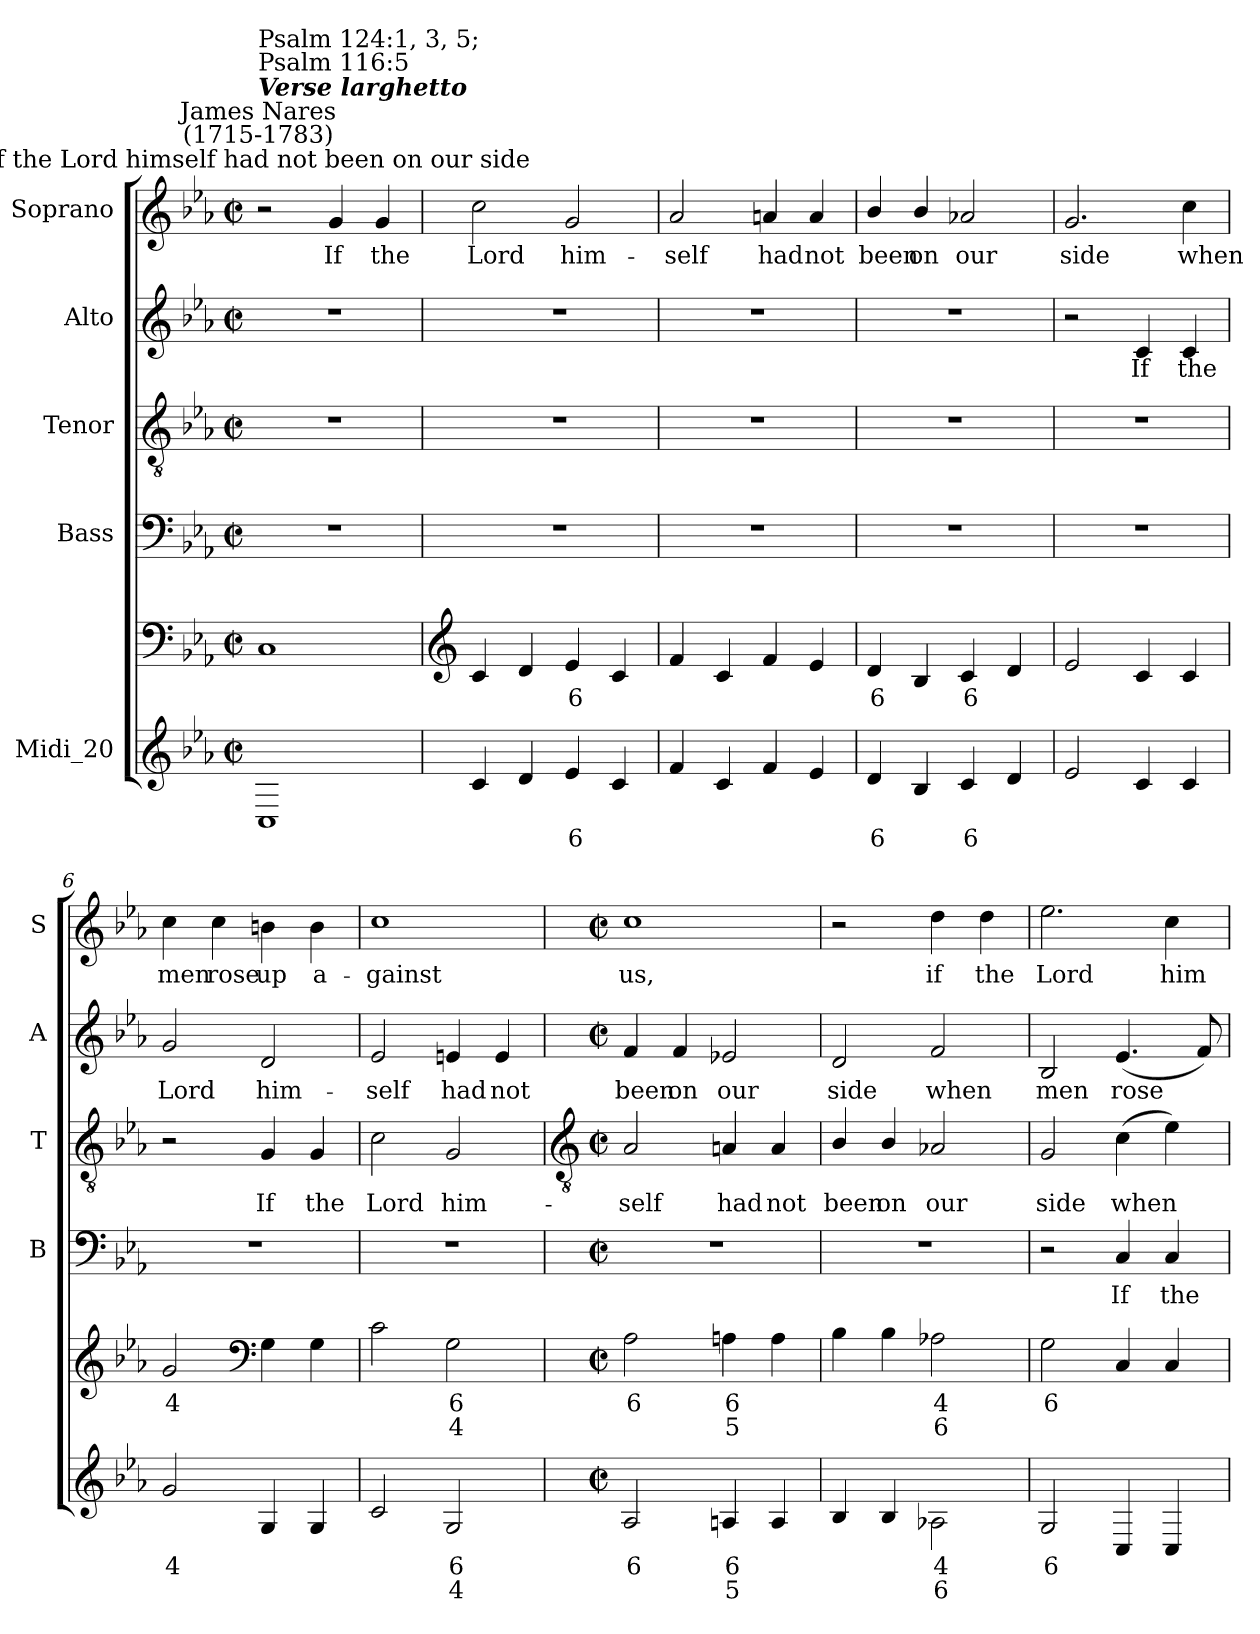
**kern	**text	**text	**kern	**text	**text	**kern	**text	**kern	**text	**kern	**text	**kern	**text
*part5	*part5	*part5	*part5	*part5	*part5	*part4	*part4	*part3	*part3	*part2	*part2	*part1	*part1
*staff6	*staff6	*staff6	*staff5	*staff5	*staff5	*staff4	*staff4	*staff3	*staff3	*staff2	*staff2	*staff1	*staff1
*I"Midi_20	*	*	*	*	*	*I"Bass	*	*I"Tenor	*	*I"Alto	*	*I"Soprano	*
*	*	*	*	*	*	*I'B	*	*I'T	*	*I'A	*	*I'S	*
*	*	*	*clefF4	*	*	*clefF4	*	*clefGv2	*	*clefG2	*	*clefG2	*
*k[b-e-a-]	*	*	*k[b-e-a-]	*	*	*k[b-e-a-]	*	*k[b-e-a-]	*	*k[b-e-a-]	*	*k[b-e-a-]	*
*E-:	*	*	*E-:	*	*	*E-:	*	*E-:	*	*E-:	*	*E-:	*
*M2/2	*	*	*M2/2	*	*	*M2/2	*	*M2/2	*	*M2/2	*	*M2/2	*
*met(c|)	*	*	*met(c|)	*	*	*met(c|)	*	*met(c|)	*	*met(c|)	*	*met(c|)	*
=1	=1	=1	=1	=1	=1	=1	=1	=1	=1	=1	=1	=1	=1
!	!	!	!	!	!	!	!	!	!	!	!	!LO:TX:a:cj:t=If the Lord himself had not been on our side	!
!	!	!	!	!	!	!	!	!	!	!	!	!LO:TX:a:cj:t=James Nares\n(1715-1783)	!
!	!	!	!	!	!	!	!	!	!	!	!	!LO:TX:a:Bi:t=Verse larghetto	!
!	!	!	!	!	!	!	!	!	!	!	!	!LO:TX:a:t=Psalm 124&colon;1, 3, 5;\nPsalm 116&colon;5	!
1C	.	.	1C	.	.	1r	.	1r	.	1r	.	2r	.
!	!	!	!	!	!	!	!	!	!	!	!	!	!LO:LY:b
.	.	.	.	.	.	.	.	.	.	.	.	4g	If
!	!	!	!	!	!	!	!	!	!	!	!	!	!LO:LY:b
.	.	.	.	.	.	.	.	.	.	.	.	4g	the
=2	=2	=2	=2	=2	=2	=2	=2	=2	=2	=2	=2	=2	=2
*	*	*	*clefG2	*	*	*	*	*	*	*	*	*	*
!	!	!	!	!	!	!	!	!	!	!	!	!	!LO:LY:b
4c	.	.	4c	.	.	1r	.	1r	.	1r	.	2cc	Lord
4d	.	.	4d	.	.	.	.	.	.	.	.	.	.
!	!LO:LY:b	!	!	!LO:LY:b	!	!	!	!	!	!	!	!	!LO:LY:b
4e-	6	.	4e-	6	.	.	.	.	.	.	.	2g	him-
4c	.	.	4c	.	.	.	.	.	.	.	.	.	.
=3	=3	=3	=3	=3	=3	=3	=3	=3	=3	=3	=3	=3	=3
!	!	!	!	!	!	!	!	!	!	!	!	!	!LO:LY:b
4f	.	.	4f	.	.	1r	.	1r	.	1r	.	2a-	-self
4c	.	.	4c	.	.	.	.	.	.	.	.	.	.
!	!	!	!	!	!	!	!	!	!	!	!	!	!LO:LY:b
4f	.	.	4f	.	.	.	.	.	.	.	.	4an	had
!	!	!	!	!	!	!	!	!	!	!	!	!	!LO:LY:b
4e-	.	.	4e-	.	.	.	.	.	.	.	.	4a	not
=4	=4	=4	=4	=4	=4	=4	=4	=4	=4	=4	=4	=4	=4
!	!LO:LY:b	!	!	!LO:LY:b	!	!	!	!	!	!	!	!	!LO:LY:b
4d	6	.	4d	6	.	1r	.	1r	.	1r	.	4b-/	been
!	!	!	!	!	!	!	!	!	!	!	!	!	!LO:LY:b
4B-	.	.	4B-	.	.	.	.	.	.	.	.	4b-/	on
!	!LO:LY:b	!	!	!LO:LY:b	!	!	!	!	!	!	!	!	!LO:LY:b
4c	6	.	4c	6	.	.	.	.	.	.	.	2a-X	our
4d	.	.	4d	.	.	.	.	.	.	.	.	.	.
=5	=5	=5	=5	=5	=5	=5	=5	=5	=5	=5	=5	=5	=5
!	!	!	!	!	!	!	!	!	!	!	!	!	!LO:LY:b
2e-	.	.	2e-	.	.	1r	.	1r	.	2r	.	2.g	side
!	!	!	!	!	!	!	!	!	!	!	!LO:LY:b	!	!
4c	.	.	4c	.	.	.	.	.	.	4c	If	.	.
!	!	!	!	!	!	!	!	!	!	!	!LO:LY:b	!	!LO:LY:b
4c	.	.	4c	.	.	.	.	.	.	4c	the	4cc	when
=6	=6	=6	=6	=6	=6	=6	=6	=6	=6	=6	=6	=6	=6
!	!LO:LY:b	!	!	!LO:LY:b	!	!	!	!	!	!	!LO:LY:b	!	!LO:LY:b
2g	4	.	2g	4	.	1r	.	2r	.	2g	Lord	4cc	men
!	!	!	!	!	!	!	!	!	!	!	!	!	!LO:LY:b
.	.	.	.	.	.	.	.	.	.	.	.	4cc	rose
*	*	*	*clefF4	*	*	*	*	*	*	*	*	*	*
!	!	!	!	!	!	!	!	!	!LO:LY:b	!	!LO:LY:b	!	!LO:LY:b
4G	.	.	4G	.	.	.	.	4G	If	2d	him-	4bn	up
!	!	!	!	!	!	!	!	!	!LO:LY:b	!	!	!	!LO:LY:b
4G	.	.	4G	.	.	.	.	4G	the	.	.	4b	a-
=7	=7	=7	=7	=7	=7	=7	=7	=7	=7	=7	=7	=7	=7
!	!	!	!	!	!	!	!	!	!LO:LY:b	!	!LO:LY:b	!	!LO:LY:b
2c	.	.	2c	.	.	1r	.	2c	Lord	2e-	-self	1cc	-gainst
!	!LO:LY:b	!LO:LY:b	!	!LO:LY:b	!LO:LY:b	!	!	!	!LO:LY:b	!	!LO:LY:b	!	!
2G	6	4	2G	6	4	.	.	2G	him-	4en	had	.	.
!	!	!	!	!	!	!	!	!	!	!	!LO:LY:b	!	!
.	.	.	.	.	.	.	.	.	.	4e	not	.	.
!!LO:LB:g=z
=8	=8	=8	=8	=8	=8	=8	=8	=8	=8	=8	=8	=8	=8
*	*	*	*	*	*	*	*	*clefGv2	*	*	*	*	*
*M2/2	*	*	*M2/2	*	*	*M2/2	*	*M2/2	*	*M2/2	*	*M2/2	*
*met(c|)	*	*	*met(c|)	*	*	*met(c|)	*	*met(c|)	*	*met(c|)	*	*met(c|)	*
!	!LO:LY:b	!	!	!LO:LY:b	!	!	!	!	!LO:LY:b	!	!LO:LY:b	!	!LO:LY:b
2A-	6	.	2A-	6	.	1r	.	2A-	-self	4f	been	1cc	us,
!	!	!	!	!	!	!	!	!	!	!	!LO:LY:b	!	!
.	.	.	.	.	.	.	.	.	.	4f	on	.	.
!	!LO:LY:b	!LO:LY:b	!	!LO:LY:b	!LO:LY:b	!	!	!	!LO:LY:b	!	!LO:LY:b	!	!
4An	6	5	4An	6	5	.	.	4An	had	2e-X	our	.	.
!	!	!	!	!	!	!	!	!	!LO:LY:b	!	!	!	!
4A	.	.	4A	.	.	.	.	4A	not	.	.	.	.
=9	=9	=9	=9	=9	=9	=9	=9	=9	=9	=9	=9	=9	=9
!	!	!	!	!	!	!	!	!	!LO:LY:b	!	!LO:LY:b	!	!
4B-	.	.	4B-	.	.	1r	.	4B-/	been	2d	side	2r	.
!	!	!	!	!	!	!	!	!	!LO:LY:b	!	!	!	!
4B-	.	.	4B-	.	.	.	.	4B-/	on	.	.	.	.
!	!LO:LY:b	!LO:LY:b	!	!LO:LY:b	!LO:LY:b	!	!	!	!LO:LY:b	!	!LO:LY:b	!	!LO:LY:b
2A-X\	4	6	2A-X\	4	6	.	.	2A-X	our	2f	when	4dd	if
!	!	!	!	!	!	!	!	!	!	!	!	!	!LO:LY:b
.	.	.	.	.	.	.	.	.	.	.	.	4dd	the
=10	=10	=10	=10	=10	=10	=10	=10	=10	=10	=10	=10	=10	=10
!	!LO:LY:b	!	!	!LO:LY:b	!	!	!	!	!LO:LY:b	!	!LO:LY:b	!	!LO:LY:b
2G	6	.	2G	6	.	2r	.	2G	side	2B-	men	2.ee-	Lord
!	!	!	!	!	!	!	!LO:LY:b	!	!LO:LY:b	!	!LO:LY:b	!	!
4C	.	.	4C	.	.	4C	If	(>4c	when	(<4.e-	rose	.	.
!	!	!	!	!	!	!	!LO:LY:b	!	!	!	!	!	!LO:LY:b
4C	.	.	4C	.	.	4C	the	4e-)	.	.	.	4cc	him-
.	.	.	.	.	.	.	.	.	.	8f)	.	.	.
=	=	=	=	=	=	=	=	=	=	=	=	=	=
*-	*-	*-	*-	*-	*-	*-	*-	*-	*-	*-	*-	*-	*-
